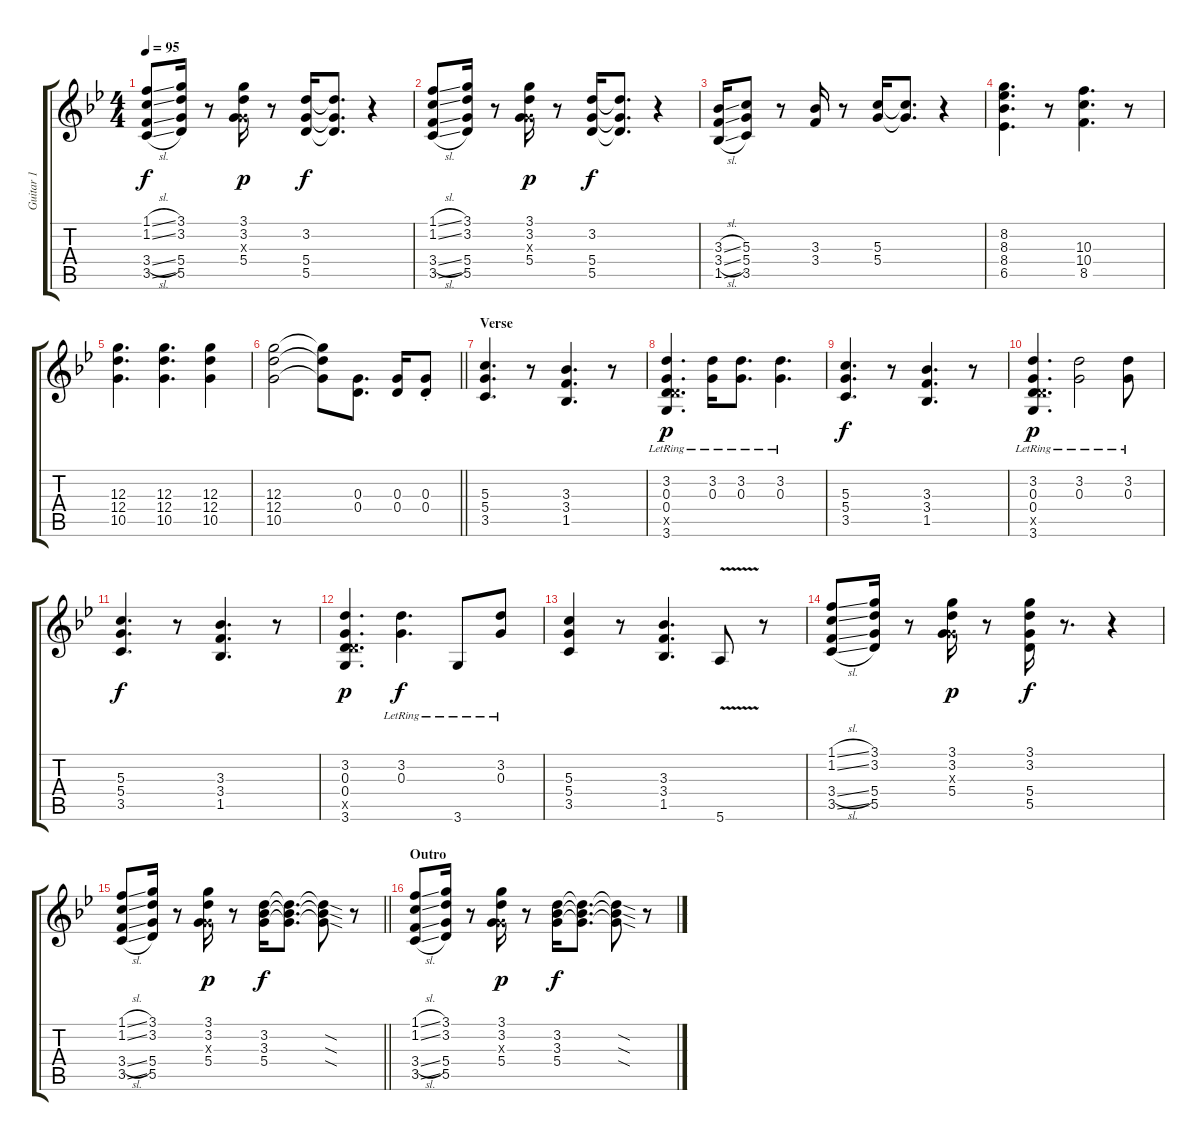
\track ("Guitar 1" "Guitar 1") {instrument overdrivenguitar}
\staff {score tabs}
\tuning (E4 B3 G3 D3 A2 E2) {hide}
\ts (4 4)
\tempo 95
\clef g2
\ks gminor
(1.1{sl} 1.2{sl} 3.4{sl} 3.5{sl}).8{dy f} (3.1 3.2 5.4 5.5).16 r.8 (3.1 3.2 0.3{x} 5.4).16{dy p} r.8 (3.2 5.4 5.5).16{dy f} (3.2{t} 5.4{t} 5.5{t}).8{d} r.4 |
(1.1{sl} 1.2{sl} 3.4{sl} 3.5{sl}).8 (3.1 3.2 5.4 5.5).16 r.8 (3.1 3.2 0.3{x} 5.4).16{dy p} r.8 (3.2 5.4 5.5).16{dy f} (3.2{t} 5.4{t} 5.5{t}).8{d} r.4 |
(3.3{sl} 3.4{sl} 1.5{sl}).16 (5.3 5.4 3.5).8 r.8 (3.3 3.4).16 r.8 (5.3 5.4).16 (5.3{t} 5.4{t}).8{d} r.4 |
(8.2 8.3 8.4 6.5).4{d} r.8 (10.3 10.4 8.5).4{d} r.8 |
(12.3 12.4 10.5).4{d} (12.3 12.4 10.5).4{d} (12.3 12.4 10.5).4 |
\barLineRight lightlight
(12.3 12.4 10.5).2 (12.3{t} 12.4{t} 10.5{t}).8 (0.3 0.4).8{d} (0.3 0.4).16 (0.3{st} 0.4{st}).8 |
\section ("" "Verse")
(5.3 5.4 3.5).4{d} r.8 (3.3 3.4 1.5).4{d} r.8 |
(3.2{lr} 0.3{lr} 0.4{lr} 5.5{x} 3.6{lr}).4{d dy p} (3.2{lr} 0.3{lr}).16 (3.2{lr} 0.3{lr}).8{d} (3.2{lr} 0.3{lr}).4{d} |
(5.3 5.4 3.5).4{d dy f} r.8 (3.3 3.4 1.5).4{d} r.8 |
(3.2{lr} 0.3{lr} 0.4{lr} 5.5{x} 3.6{lr}).4{d dy p} (3.2{lr} 0.3{lr}).2 (3.2{lr} 0.3{lr}).8 |
(5.3 5.4 3.5).4{d dy f} r.8 (3.3 3.4 1.5).4{d} r.8 |
(3.2 0.3 0.4 5.5{x} 3.6).4{d dy p} (3.2 0.3{lr}).4{d dy f} 3.6{lr}.8 (3.2 0.3{lr}).8 |
(5.3 5.4 3.5).4 r.8 (3.3 3.4 1.5).4{d} 5.6{v}.8 r.8 |
(1.1{sl} 1.2{sl} 3.4{sl} 3.5{sl}).8 (3.1 3.2 5.4 5.5).16 r.8 (3.1 3.2 0.3{x} 5.4).16{dy p} r.8 (3.1 3.2 5.4 5.5).16{dy f} r.8{d} r.4 |
\barLineRight lightlight
(1.1{sl} 1.2{sl} 3.4{sl} 3.5{sl}).8 (3.1 3.2 5.4 5.5).16 r.8 (3.1 3.2 0.3{x} 5.4).16{dy p} r.8 (3.2 3.3 5.4).16{dy f} (3.2{t} 3.3{t} 5.4{t}).8{d} (3.2{sod t} 3.3{sod t} 5.4{sod t}).8 r.8 |
\section ("" "Outro")
(1.1{sl} 1.2{sl} 3.4{sl} 3.5{sl}).8 (3.1 3.2 5.4 5.5).16 r.8 (3.1 3.2 0.3{x} 5.4).16{dy p} r.8 (3.2 3.3 5.4).16{dy f} (3.2{t} 3.3{t} 5.4{t}).8{d} (3.2{sod t} 3.3{sod t} 5.4{sod t}).8 r.8
